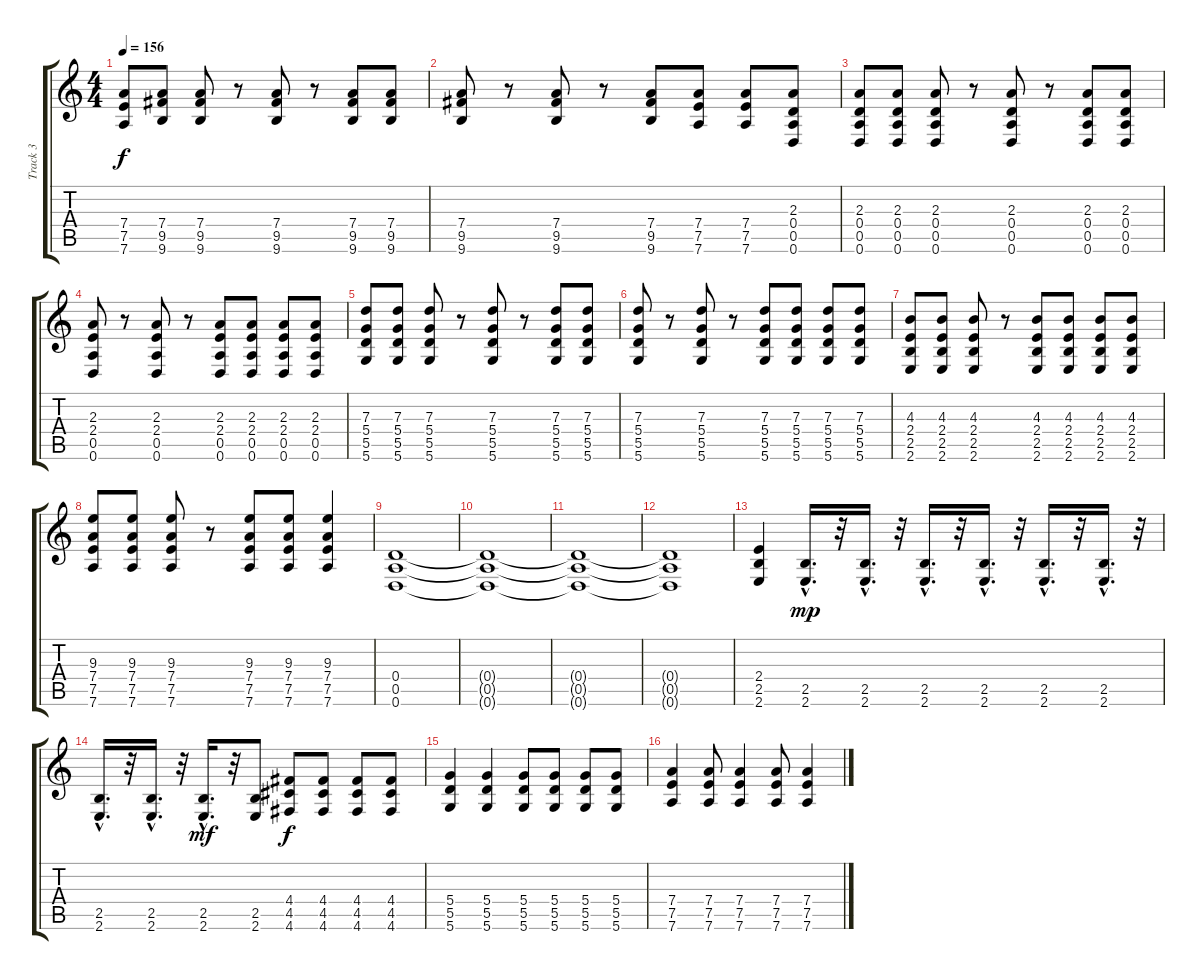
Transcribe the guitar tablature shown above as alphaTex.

\track ("Track 3" "Track 3") {instrument overdrivenguitar}
\staff {score tabs}
\tuning (E4 B3 G3 D3 A2 D2) {hide}
\ts (4 4)
\tempo 156
\clef g2
\ks c
(7.4{t} 7.5{t} 7.6{t}).8{dy f} (7.4 9.5 9.6).8 (7.4 9.5 9.6).8 r.8 (7.4 9.5 9.6).8 r.8 (7.4 9.5 9.6).8 (7.4 9.5 9.6).8 |
(7.4 9.5 9.6).8 r.8 (7.4 9.5 9.6).8 r.8 (7.4 9.5 9.6).8 (7.4 7.5 7.6).8 (7.4 7.5 7.6).8 (2.3 0.4 0.5 0.6).8 |
(2.3 0.4 0.5 0.6).8 (2.3 0.4 0.5 0.6).8 (2.3 0.4 0.5 0.6).8 r.8 (2.3 0.4 0.5 0.6).8 r.8 (2.3 0.4 0.5 0.6).8 (2.3 0.4 0.5 0.6).8 |
(2.3 2.4 0.5 0.6).8 r.8 (2.3 2.4 0.5 0.6).8 r.8 (2.3 2.4 0.5 0.6).8 (2.3 2.4 0.5 0.6).8 (2.3 2.4 0.5 0.6).8 (2.3 2.4 0.5 0.6).8 |
(7.3 5.4 5.5 5.6).8 (7.3 5.4 5.5 5.6).8 (7.3 5.4 5.5 5.6).8 r.8 (7.3 5.4 5.5 5.6).8 r.8 (7.3 5.4 5.5 5.6).8 (7.3 5.4 5.5 5.6).8 |
(7.3 5.4 5.5 5.6).8 r.8 (7.3 5.4 5.5 5.6).8 r.8 (7.3 5.4 5.5 5.6).8 (7.3 5.4 5.5 5.6).8 (7.3 5.4 5.5 5.6).8 (7.3 5.4 5.5 5.6).8 |
(4.3 2.4 2.5 2.6).8 (4.3 2.4 2.5 2.6).8 (4.3 2.4 2.5 2.6).8 r.8 (4.3 2.4 2.5 2.6).8 (4.3 2.4 2.5 2.6).8 (4.3 2.4 2.5 2.6).8 (4.3 2.4 2.5 2.6).8 |
(9.3 7.4 7.5 7.6).8 (9.3 7.4 7.5 7.6).8 (9.3 7.4 7.5 7.6).8 r.8 (9.3 7.4 7.5 7.6).8 (9.3 7.4 7.5 7.6).8 (9.3 7.4 7.5 7.6).4 |
(0.4 0.5 0.6).1{volume 3} |
(0.4{t} 0.5{t} 0.6{t}).1 |
(0.4{t} 0.5{t} 0.6{t}).1 |
(0.4{t} 0.5{t} 0.6{t}).1 |
(2.4 2.5 2.6).4{volume 13} (2.5{hac} 2.6{hac}).16{d dy mp} r.32 (2.5{hac} 2.6{hac}).16{d} r.32 (2.5{hac} 2.6{hac}).16{d} r.32 (2.5{hac} 2.6{hac}).16{d} r.32 (2.5{hac} 2.6{hac}).16{d} r.32 (2.5{hac} 2.6{hac}).16{d} r.32 |
(2.5{hac} 2.6{hac}).16{d} r.32 (2.5{hac} 2.6{hac}).16{d} r.32 (2.5{hac} 2.6{hac}).16{d dy mf} r.32 (2.5 2.6).8 (4.4 4.5 4.6).8{dy f} (4.4 4.5 4.6).8 (4.4 4.5 4.6).8 (4.4 4.5 4.6).8 |
(5.4 5.5 5.6).4 (5.4 5.5 5.6).4 (5.4 5.5 5.6).8 (5.4 5.5 5.6).8 (5.4 5.5 5.6).8 (5.4 5.5 5.6).8 |
(7.4 7.5 7.6).4 (7.4 7.5 7.6).8 (7.4 7.5 7.6).4 (7.4 7.5 7.6).8 (7.4 7.5 7.6).4
